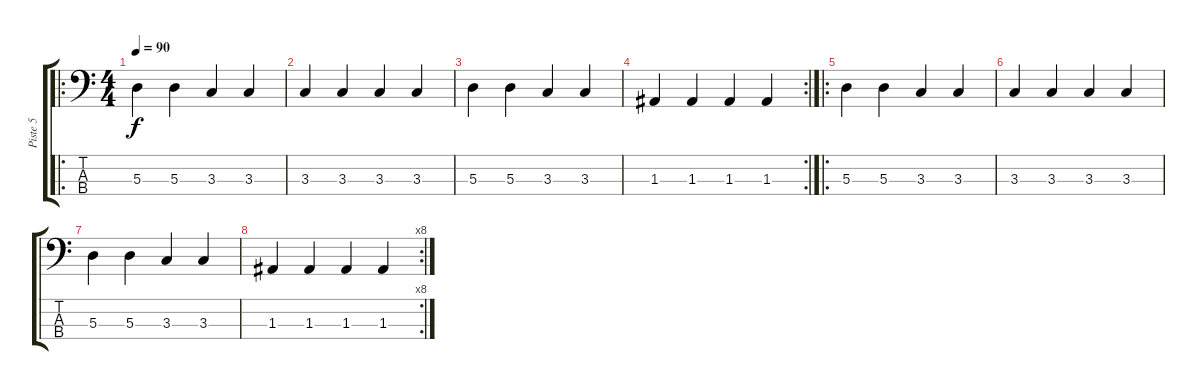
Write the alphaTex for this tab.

\track ("Piste 5" "Piste 5") {instrument synthbass1}
\staff {score tabs}
\tuning (G2 D2 A1 E1) {hide}
\ro
\ts (4 4)
\tempo 90
\clef f4
\ks c
5.3.4{dy f instrument synthbass1} 5.3.4 3.3.4 3.3.4 |
3.3.4 3.3.4 3.3.4 3.3.4 |
5.3.4 5.3.4 3.3.4 3.3.4 |
\rc 2
1.3.4 1.3.4 1.3.4 1.3.4 |
\ro
5.3.4 5.3.4 3.3.4 3.3.4 |
3.3.4 3.3.4 3.3.4 3.3.4 |
5.3.4 5.3.4 3.3.4 3.3.4 |
\rc 8
1.3.4 1.3.4 1.3.4 1.3.4
